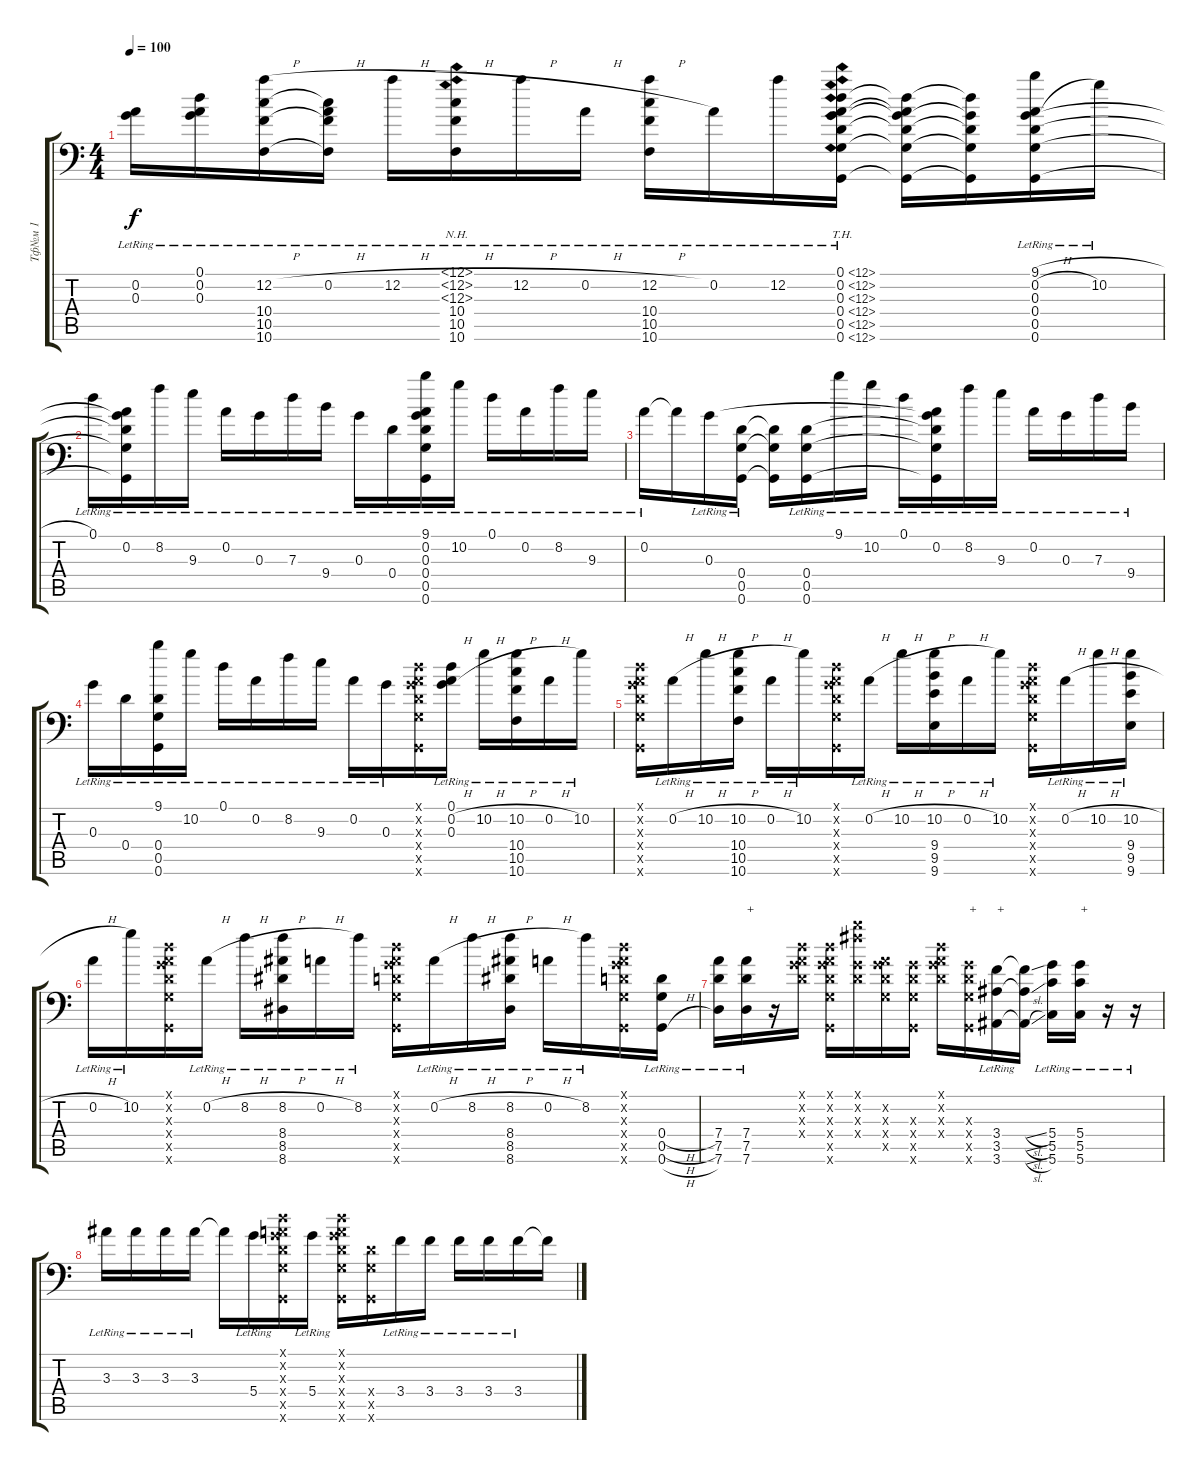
\track ("Тф№м 1" "Тф№м 1") {instrument acousticguitarsteel}
\staff {score tabs}
\tuning (D4 A3 G3 D3 G2 G1) {hide}
\ts (4 4)
\tempo 100
\clef f4
\ks c
(0.2{lr} 0.3{lr}).16{dy f} (0.1{lr} 0.2{lr} 0.3{lr}).16 (12.2{h lr} 10.4{lr} 10.5{lr} 10.6{lr}).16 (0.2{h lr} 10.4{t} 10.5{t} 10.6{t}).16 12.2{h lr}.16 (12.1{nh lr} 12.2{nh h lr} 12.3{nh lr} 10.4{lr} 10.5{lr} 10.6{lr}).16 12.2{h lr}.16 0.2{h lr}.16 (12.2{h lr} 10.4{lr} 10.5{lr} 10.6{lr}).16 0.2{lr}.16 12.2{lr}.16 (0.1{th 12 lr} 0.2{th 12 lr} 0.3{th 12 lr} 0.4{th 12 lr} 0.5{th 12 lr} 0.6{th 12 lr}).16 (0.1{t} 0.2{t} 0.3{t} 0.4{t} 0.5{t} 0.6{t}).16 (0.1{t} 0.3{t} 0.4{t} 0.5{t} 0.6{t}).16 (9.1{h lr} 0.2{h lr} 0.3{lr} 0.4{lr} 0.5{lr} 0.6{lr}).16 10.2{lr}.16 |
0.1{lr}.16 (0.2{lr} 0.3{t} 0.4{t} 0.5{t} 0.6{t}).16 8.2{lr}.16 9.3{lr}.16 0.2{lr}.16 0.3{lr}.16 7.3{lr}.16 9.4{lr}.16 0.3{lr}.16 0.4{lr}.16 (9.1{lr} 0.2{lr} 0.3{lr} 0.4{lr} 0.5{lr} 0.6{lr}).16 10.2{lr}.16 0.1{lr}.16 0.2{lr}.16 8.2{lr}.16 9.3{lr}.16 |
0.2{lr}.16 0.2{t}.16 0.3{lr}.16 (0.4{lr} 0.5{lr} 0.6{lr}).16 (0.4{t} 0.5{t} 0.6{t}).16 (0.4{lr} 0.5{lr} 0.6{lr}).16 9.1{lr}.16 10.2{lr}.16 0.1{lr}.16 (0.2{lr} 0.3{t} 0.4{t} 0.5{t} 0.6{t}).16 8.2{lr}.16 9.3{lr}.16 0.2{lr}.16 0.3{lr}.16 7.3{lr}.16 9.4{lr}.16 |
0.3{lr}.16 0.4{lr}.16 (9.1{lr} 0.4{lr} 0.5{lr} 0.6{lr}).16 10.2{lr}.16 0.1{lr}.16 0.2{lr}.16 8.2{lr}.16 9.3{lr}.16 0.2{lr}.16 0.3{lr}.16 (0.1{x} 0.2{x} 0.3{x} 0.4{x} 0.5{x} 0.6{x}).16 (0.1{lr} 0.2{h lr} 0.3{lr}).16 10.2{h lr}.16 (10.2{h lr} 10.4{lr} 10.5{lr} 10.6{lr}).16 0.2{h lr}.16 10.2{lr}.16 |
(0.1{x} 0.2{x} 0.3{x} 0.4{x} 0.5{x} 0.6{x}).16 0.2{h lr}.16 10.2{h lr}.16 (10.2{h lr} 10.4{lr} 10.5{lr} 10.6{lr}).16 0.2{h lr}.16 10.2{lr}.16 (0.1{x} 0.2{x} 0.3{x} 0.4{x} 0.5{x} 0.6{x}).16 0.2{h lr}.16 10.2{h lr}.16 (10.2{h lr} 9.4{lr} 9.5{lr} 9.6{lr}).16 0.2{h lr}.16 10.2{lr}.16 (0.1{x} 0.2{x} 0.3{x} 0.4{x} 0.5{x} 0.6{x}).16 0.2{h lr}.16 10.2{h lr}.16 (10.2{h lr} 9.4{lr} 9.5{lr} 9.6{lr}).16 |
0.2{h lr}.16 10.2{lr}.16 (0.1{x} 0.2{x} 0.3{x} 0.4{x} 0.5{x} 0.6{x}).16 0.2{h lr}.16 8.2{h lr}.16 (8.2{h lr} 8.4{lr} 8.5{lr} 8.6{lr}).16 0.2{h lr}.16 8.2{lr}.16 (0.1{x} 0.2{x} 0.3{x} 0.4{x} 0.5{x} 0.6{x}).16 0.2{h lr}.16 8.2{h lr}.16 (8.2{h lr} 8.4{lr} 8.5{lr} 8.6{lr}).16 0.2{h lr}.16 8.2{lr}.16 (0.1{x} 0.2{x} 0.3{x} 0.4{x} 0.5{x} 0.6{x}).16 (0.4{h lr} 0.5{h lr} 0.6{h lr}).16 |
(7.4{lr} 7.5{lr} 7.6{lr}).16 (7.4{lr} 7.5{lr} 7.6{lr}).16{txt "+"} r.16 (0.1{x} 0.2{x} 0.3{x} 0.4{x}).16 (0.1{x} 0.2{x} 0.3{x} 0.4{x} 0.5{x} 0.6{x}).16 (9.1{x} 9.2{x} 0.3{x} 0.4{x}).16 (0.2{x} 0.3{x} 0.4{x} 0.5{x}).16 (0.3{x} 0.4{x} 0.5{x} 0.6{x}).16 (0.1{x} 0.2{x} 0.3{x} 0.4{x}).16 (0.3{x} 0.4{x} 0.5{x} 0.6{x}).16{txt "+"} (3.4{lr} 3.5{lr} 3.6{lr}).16{txt "+"} (3.4{sl t} 3.5{sl t} 3.6{sl t}).16 (5.4{lr} 5.5{lr} 5.6{lr}).16 (5.4{lr} 5.5{lr} 5.6{lr}).16{txt "+"} r.16 r.16 |
3.3{lr}.16 3.3{lr}.16 3.3{lr}.16 3.3{lr}.16 3.3{t}.16 5.4{lr}.16 (0.1{x} 0.2{x} 0.3{x} 0.4{x} 0.5{x} 0.6{x}).16 5.4{lr}.16 (0.1{x} 0.2{x} 0.3{x} 0.4{x} 0.5{x} 0.6{x}).16 (0.4{x} 0.5{x} 0.6{x}).16 3.4{lr}.16 3.4{lr}.16 3.4{lr}.16 3.4{lr}.16 3.4{lr}.16 3.4{t}.16
